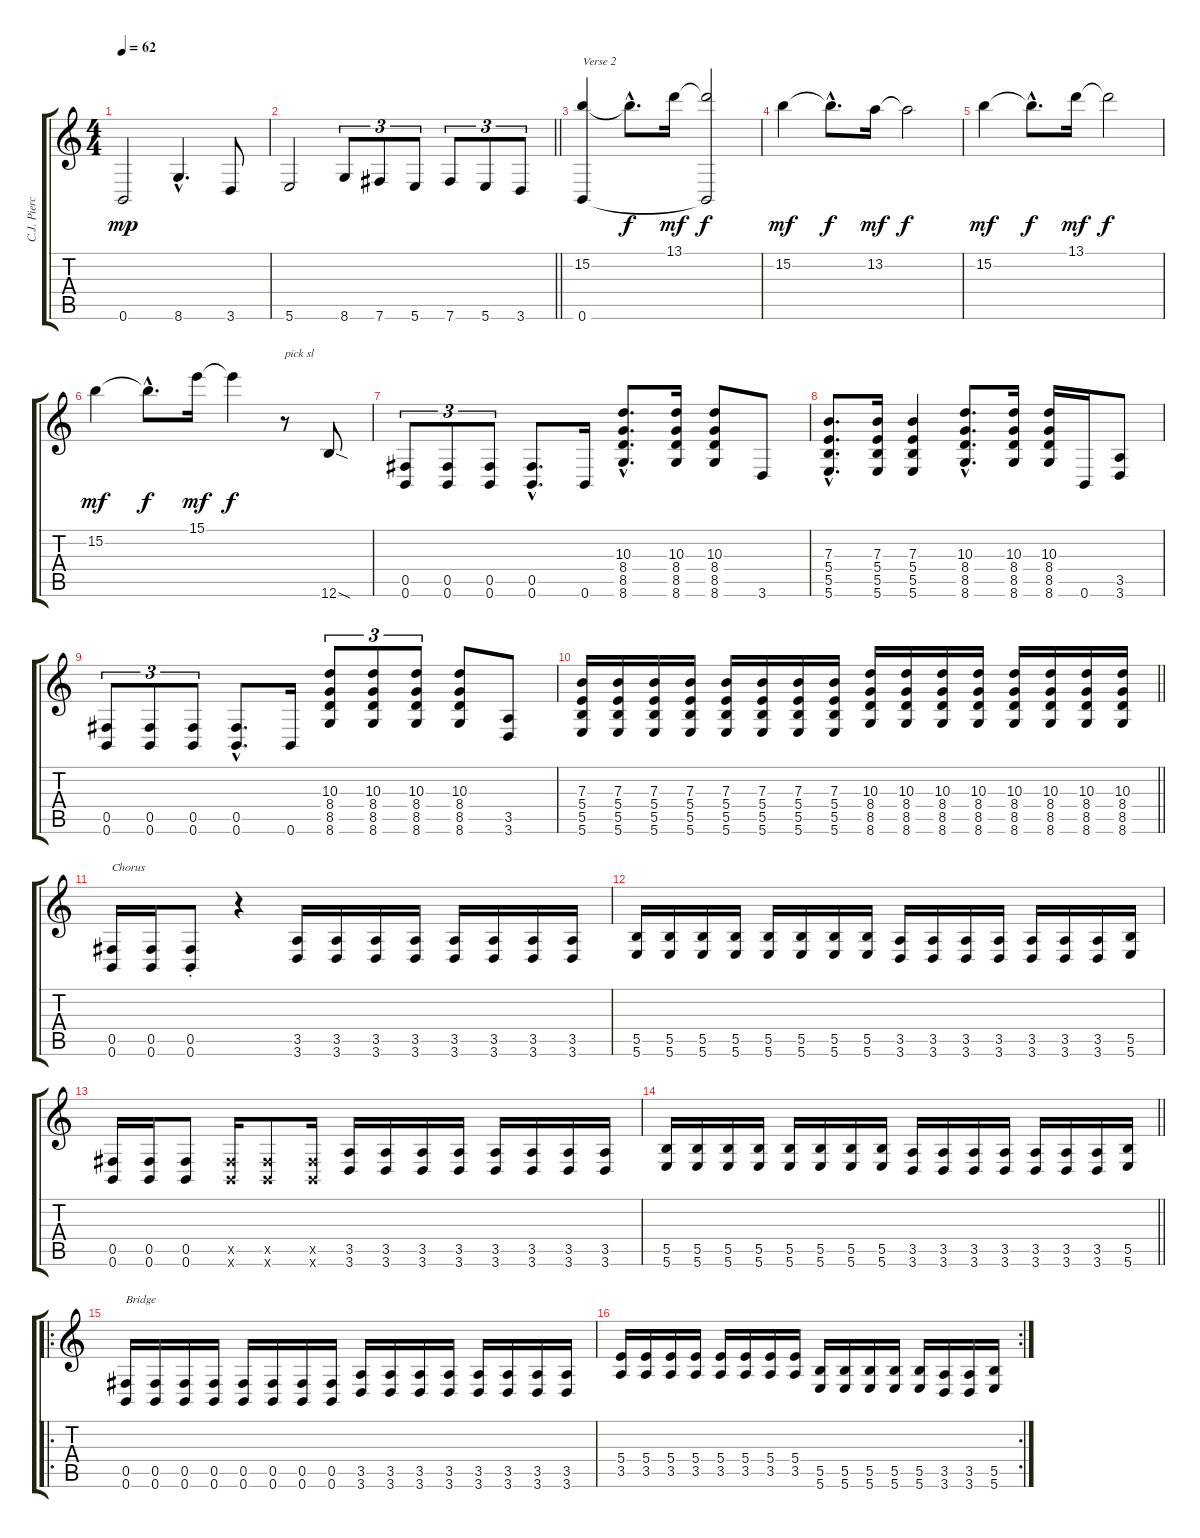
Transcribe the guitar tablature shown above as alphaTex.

\track ("C.J. Pierce | Gtr. Overdub" "C.J. Pierc") {instrument overdrivenguitar}
\staff {score tabs}
\tuning (Db4 Ab3 E3 B2 Gb2 B1) {hide}
\ts (4 4)
\tempo 62
\clef g2
\ks c
0.6.2{dy mp} 8.6{hac}.4{d} 3.6.8 |
\barLineRight lightlight
5.6.2 8.6.8{tu (3 2)} 7.6.8{tu (3 2)} 5.6.8{tu (3 2)} 7.6.8{tu (3 2)} 5.6.8{tu (3 2)} 3.6.8{tu (3 2)} |
(15.2 0.6).4{txt "Verse 2"} 15.2{hac t}.8{d dy f} 13.1.16{dy mf} (13.1{t} 0.6{t}).2{dy f} |
15.2.4{dy mf} 15.2{hac t}.8{d dy f} 13.2.16{dy mf} 13.2{t}.2{dy f} |
15.2.4{dy mf} 15.2{hac t}.8{d dy f} 13.1.16{dy mf} 13.1{t}.2{dy f} |
15.2.4{dy mf} 15.2{hac t}.8{d dy f} 15.1.16{dy mf} 15.1{t}.4{dy f} r.8{txt "pick sl"} 12.6{sod}.8 |
(0.5 0.6).8{tu (3 2)} (0.5 0.6).8{tu (3 2)} (0.5 0.6).8{tu (3 2)} (0.5{hac} 0.6{hac}).8{d} 0.6.16 (10.3{hac} 8.4{hac} 8.5{hac} 8.6{hac}).8{d} (10.3 8.4 8.5 8.6).16 (10.3 8.4 8.5 8.6).8 3.6.8 |
(7.3{hac} 5.4{hac} 5.5{hac} 5.6{hac}).8{d} (7.3 5.4 5.5 5.6).16 (7.3 5.4 5.5 5.6).4 (10.3{hac} 8.4{hac} 8.5{hac} 8.6{hac}).8{d} (10.3 8.4 8.5 8.6).16 (10.3 8.4 8.5 8.6).16 0.6.16 (3.5 3.6).8 |
(0.5 0.6).8{tu (3 2)} (0.5 0.6).8{tu (3 2)} (0.5 0.6).8{tu (3 2)} (0.5{hac} 0.6{hac}).8{d} 0.6.16 (10.3 8.4 8.5 8.6).8{tu (3 2)} (10.3 8.4 8.5 8.6).8{tu (3 2)} (10.3 8.4 8.5 8.6).8{tu (3 2)} (10.3 8.4 8.5 8.6).8 (3.5 3.6).8 |
\barLineRight lightlight
(7.3 5.4 5.5 5.6).16 (7.3 5.4 5.5 5.6).16 (7.3 5.4 5.5 5.6).16 (7.3 5.4 5.5 5.6).16 (7.3 5.4 5.5 5.6).16 (7.3 5.4 5.5 5.6).16 (7.3 5.4 5.5 5.6).16 (7.3 5.4 5.5 5.6).16 (10.3 8.4 8.5 8.6).16 (10.3 8.4 8.5 8.6).16 (10.3 8.4 8.5 8.6).16 (10.3 8.4 8.5 8.6).16 (10.3 8.4 8.5 8.6).16 (10.3 8.4 8.5 8.6).16 (10.3 8.4 8.5 8.6).16 (10.3 8.4 8.5 8.6).16 |
(0.5 0.6).16{txt "Chorus"} (0.5 0.6).16 (0.5{st} 0.6{st}).8 r.4 (3.5 3.6).16 (3.5 3.6).16 (3.5 3.6).16 (3.5 3.6).16 (3.5 3.6).16 (3.5 3.6).16 (3.5 3.6).16 (3.5 3.6).16 |
(5.5 5.6).16 (5.5 5.6).16 (5.5 5.6).16 (5.5 5.6).16 (5.5 5.6).16 (5.5 5.6).16 (5.5 5.6).16 (5.5 5.6).16 (3.5 3.6).16 (3.5 3.6).16 (3.5 3.6).16 (3.5 3.6).16 (3.5 3.6).16 (3.5 3.6).16 (3.5 3.6).16 (5.5 5.6).16 |
(0.5 0.6).16 (0.5 0.6).16 (0.5 0.6).8 (0.5{x} 0.6{x}).16 (0.5{x} 0.6{x}).8 (0.5{x} 0.6{x}).16 (3.5 3.6).16 (3.5 3.6).16 (3.5 3.6).16 (3.5 3.6).16 (3.5 3.6).16 (3.5 3.6).16 (3.5 3.6).16 (3.5 3.6).16 |
\barLineRight lightlight
(5.5 5.6).16 (5.5 5.6).16 (5.5 5.6).16 (5.5 5.6).16 (5.5 5.6).16 (5.5 5.6).16 (5.5 5.6).16 (5.5 5.6).16 (3.5 3.6).16 (3.5 3.6).16 (3.5 3.6).16 (3.5 3.6).16 (3.5 3.6).16 (3.5 3.6).16 (3.5 3.6).16 (5.5 5.6).16 |
\ro
(0.5 0.6).16{txt "Bridge"} (0.5 0.6).16 (0.5 0.6).16 (0.5 0.6).16 (0.5 0.6).16 (0.5 0.6).16 (0.5 0.6).16 (0.5 0.6).16 (3.5 3.6).16 (3.5 3.6).16 (3.5 3.6).16 (3.5 3.6).16 (3.5 3.6).16 (3.5 3.6).16 (3.5 3.6).16 (3.5 3.6).16 |
\rc 2
(5.4 3.5).16 (5.4 3.5).16 (5.4 3.5).16 (5.4 3.5).16 (5.4 3.5).16 (5.4 3.5).16 (5.4 3.5).16 (5.4 3.5).16 (5.5 5.6).16 (5.5 5.6).16 (5.5 5.6).16 (5.5 5.6).16 (5.5 5.6).16 (3.5 3.6).16 (3.5 3.6).16 (5.5 5.6).16
